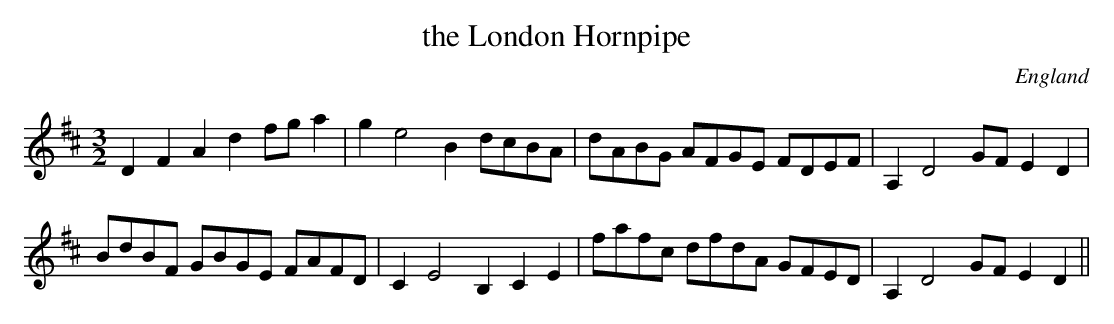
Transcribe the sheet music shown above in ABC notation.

X:1
T:the London Hornpipe
L:1/8
M:3/2
O:England
K:D
D2 F2 A2 d2 fg a2 | g2 e4 B2  dcBA | dABG AFGE FDEF | A,2 D4 GF E2 D2 |
BdBF  GBGE   FAFD | C2 E4 B,2 C2 E2| fafc dfdA GFED | A,2 D4 GF E2 D2 ||
